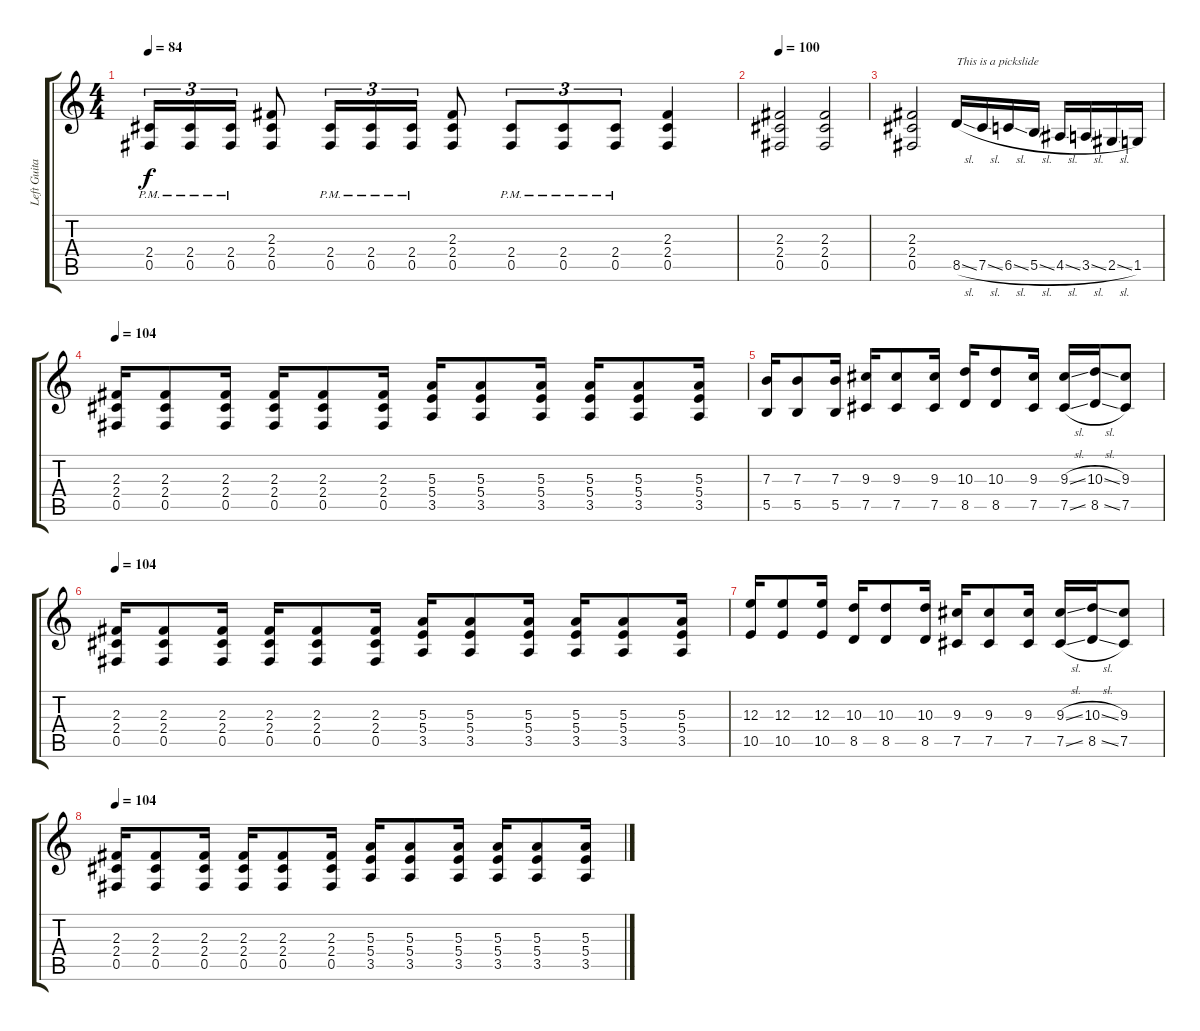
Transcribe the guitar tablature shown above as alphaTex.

\track ("Left Guitar" "Left Guita") {instrument distortionguitar}
\staff {score tabs}
\tuning (Db4 Ab3 E3 B2 Gb2 B1) {hide}
\ts (4 4)
\tempo 84
\clef g2
\ks c
(2.4{pm} 0.5{pm}).16{tu (3 2) dy f} (2.4{pm} 0.5{pm}).16{tu (3 2)} (2.4{pm} 0.5{pm}).16{tu (3 2)} (2.3 2.4 0.5).8 (2.4{pm} 0.5{pm}).16{tu (3 2)} (2.4{pm} 0.5{pm}).16{tu (3 2)} (2.4{pm} 0.5{pm}).16{tu (3 2)} (2.3 2.4 0.5).8 (2.4{pm} 0.5{pm}).8{tu (3 2)} (2.4{pm} 0.5{pm}).8{tu (3 2)} (2.4{pm} 0.5{pm}).8{tu (3 2)} (2.3 2.4 0.5).4 |
\tempo 100
(2.3 2.4 0.5).2 (2.3 2.4 0.5).2 |
(2.3 2.4 0.5).2 8.5{sl}.16{txt "This is a pickslide"} 7.5{sl}.16 6.5{sl}.16 5.5{sl}.16 4.5{sl}.16 3.5{sl}.16 2.5{sl}.16 1.5.16 |
\tempo 104
(2.3 2.4 0.5).16 (2.3 2.4 0.5).8 (2.3 2.4 0.5).16 (2.3 2.4 0.5).16 (2.3 2.4 0.5).8 (2.3 2.4 0.5).16 (5.3 5.4 3.5).16 (5.3 5.4 3.5).8 (5.3 5.4 3.5).16 (5.3 5.4 3.5).16 (5.3 5.4 3.5).8 (5.3 5.4 3.5).16 |
(7.3 5.5).16 (7.3 5.5).8 (7.3 5.5).16 (9.3 7.5).16 (9.3 7.5).8 (9.3 7.5).16 (10.3 8.5).16 (10.3 8.5).8 (9.3 7.5).16 (9.3{sl} 7.5{sl}).16 (10.3{sl} 8.5{sl}).16 (9.3 7.5).8 |
\tempo 104
(2.3 2.4 0.5).16 (2.3 2.4 0.5).8 (2.3 2.4 0.5).16 (2.3 2.4 0.5).16 (2.3 2.4 0.5).8 (2.3 2.4 0.5).16 (5.3 5.4 3.5).16 (5.3 5.4 3.5).8 (5.3 5.4 3.5).16 (5.3 5.4 3.5).16 (5.3 5.4 3.5).8 (5.3 5.4 3.5).16 |
(12.3 10.5).16 (12.3 10.5).8 (12.3 10.5).16 (10.3 8.5).16 (10.3 8.5).8 (10.3 8.5).16 (9.3 7.5).16 (9.3 7.5).8 (9.3 7.5).16 (9.3{sl} 7.5{sl}).16 (10.3{sl} 8.5{sl}).16 (9.3 7.5).8 |
\tempo 104
(2.3 2.4 0.5).16 (2.3 2.4 0.5).8 (2.3 2.4 0.5).16 (2.3 2.4 0.5).16 (2.3 2.4 0.5).8 (2.3 2.4 0.5).16 (5.3 5.4 3.5).16 (5.3 5.4 3.5).8 (5.3 5.4 3.5).16 (5.3 5.4 3.5).16 (5.3 5.4 3.5).8 (5.3 5.4 3.5).16
